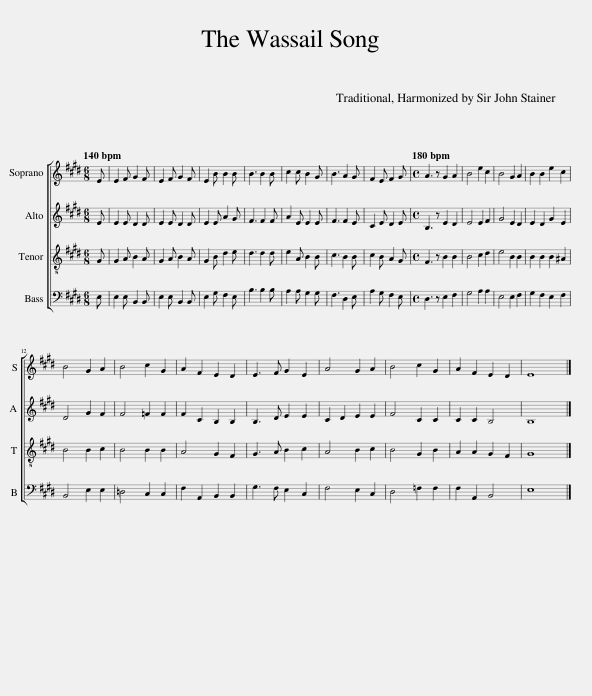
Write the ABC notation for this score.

X:1
%%score [ 1 2 3 4 ]
L:1/8
Q:1/4=140
M:6/8
I:linebreak $
K:E
V:1 treble
V:2 treble
V:3 treble-8
V:4 bass
V:1
 E | E2 F G2 F | E2 F G2 F | E2 B B2 B | B3 B2 B | %5
 c2 c B2 G | B3 A2 G | F2 E F2 G |[M:4/4][Q:1/4=180] A3 z G2 A2 | B4 e2 c2 | %10
 B4 G2 A2 | B2 B2 e2 c2 |$ B4 G2 A2 | B4 c2 G2 | A2 F2 E2 D2 | %15
 E3 F G2 E2 | A4 G2 A2 | B4 c2 G2 | A2 F2 E2 D2 | E8 |] %20
V:2
 E | E2 E D2 D | E2 E D2 D | E2 E A2 G | F3 F2 F | %5
 A2 E E2 E | F3 F2 E | C2 E D2 E |[M:4/4] B,3 z E2 D2 | E4 E2 F2 | %10
 G4 E2 D2 | E2 D2 G2 E2 |$ D4 G2 F2 | F4 =F2 F2 | F2 C2 B,2 B,2 | %15
 B,3 D E2 E2 | C2 D2 E2 E2 | F4 C2 C2 | C2 C2 B,4 | B,8 |] %20
V:3
 G | G2 A B2 A | G2 A B2 A | G2 B d2 e | d3 d2 d | %5
 e2 A B2 B | c3 B2 B | c2 B A2 G |[M:4/4] F3 z B2 B2 | B4 c2 d2 | %10
 e4 B2 B2 | B2 B2 B2 ^A2 |$ B4 B2 c2 | B4 B2 B2 | A4 G2 F2 | %15
 G3 A B2 c2 | A4 B2 c2 | B4 G2 B2 | A2 A2 G2 F2 | G8 |] %20
V:4
 E, | E,2 E, B,,2 B,, | E,2 E, B,,2 B,, | E,2 G, F,2 E, | B,3 B,2 B, | %5
 A,2 A, G,2 G, | F,3 D,2 E, | A,2 G, F,2 E, |[M:4/4] D,3 z E,2 F,2 | G,4 A,2 A,2 | %10
 E,4 E,2 F,2 | G,2 F,2 E,2 F,2 |$ B,,4 E,2 E,2 | =D,4 C,2 C,2 | F,2 A,,2 B,,2 B,,2 | %15
 G,3 F, E,2 C,2 | F,4 E,2 C,2 | D,4 =F,2 F,2 | F,2 A,,2 B,,4 | E,8 |] %20
